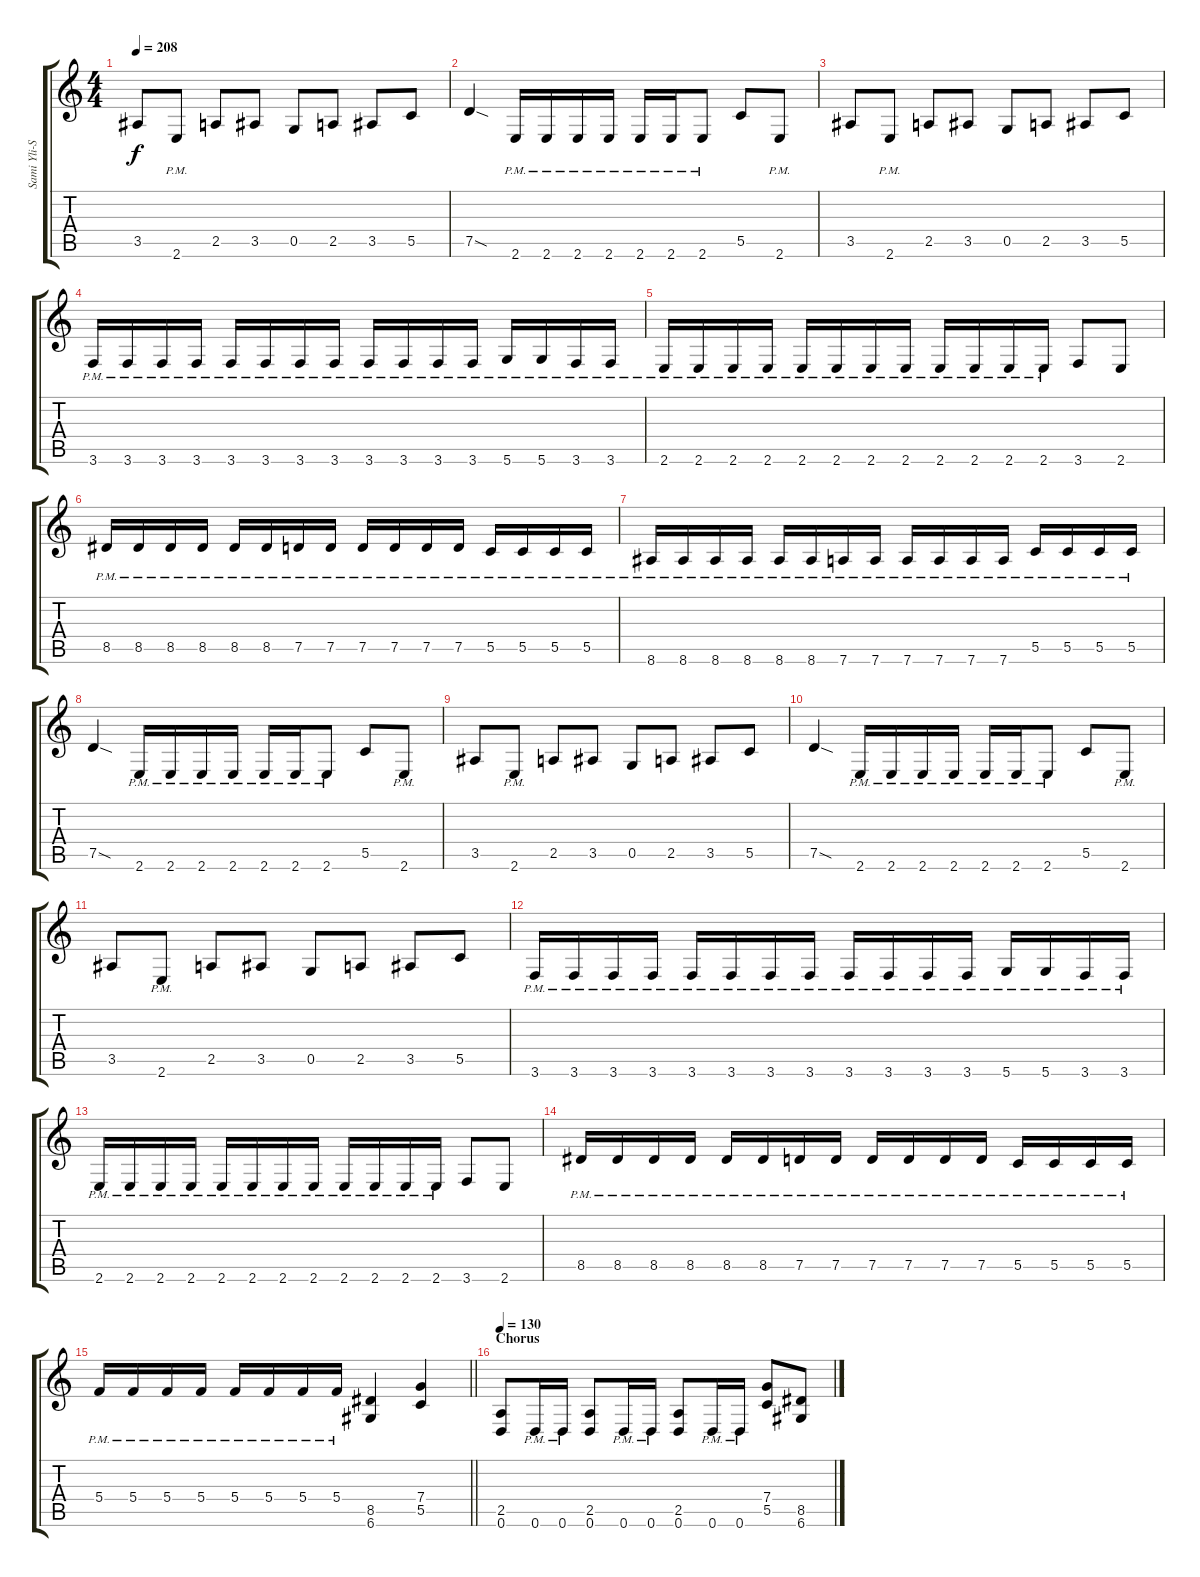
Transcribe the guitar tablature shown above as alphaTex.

\track ("Sami Yli-Sirniö" "Sami Yli-S") {instrument distortionguitar}
\staff {score tabs}
\tuning (D4 A3 F3 C3 G2 D2) {hide}
\ts (4 4)
\tempo 208
\clef g2
\ks c
3.5.8{dy f} 2.6{pm}.8 2.5.8 3.5.8 0.5.8 2.5.8 3.5.8 5.5.8 |
7.5{sod}.4 2.6{pm}.16 2.6{pm}.16 2.6{pm}.16 2.6{pm}.16 2.6{pm}.16 2.6{pm}.16 2.6{pm}.8 5.5.8 2.6{pm}.8 |
3.5.8 2.6{pm}.8 2.5.8 3.5.8 0.5.8 2.5.8 3.5.8 5.5.8 |
3.6{pm}.16 3.6{pm}.16 3.6{pm}.16 3.6{pm}.16 3.6{pm}.16 3.6{pm}.16 3.6{pm}.16 3.6{pm}.16 3.6{pm}.16 3.6{pm}.16 3.6{pm}.16 3.6{pm}.16 5.6{pm}.16 5.6{pm}.16 3.6{pm}.16 3.6{pm}.16 |
2.6{pm}.16 2.6{pm}.16 2.6{pm}.16 2.6{pm}.16 2.6{pm}.16 2.6{pm}.16 2.6{pm}.16 2.6{pm}.16 2.6{pm}.16 2.6{pm}.16 2.6{pm}.16 2.6{pm}.16 3.6.8 2.6.8 |
8.5{pm}.16 8.5{pm}.16 8.5{pm}.16 8.5{pm}.16 8.5{pm}.16 8.5{pm}.16 7.5{pm}.16 7.5{pm}.16 7.5{pm}.16 7.5{pm}.16 7.5{pm}.16 7.5{pm}.16 5.5{pm}.16 5.5{pm}.16 5.5{pm}.16 5.5{pm}.16 |
8.6{pm}.16 8.6{pm}.16 8.6{pm}.16 8.6{pm}.16 8.6{pm}.16 8.6{pm}.16 7.6{pm}.16 7.6{pm}.16 7.6{pm}.16 7.6{pm}.16 7.6{pm}.16 7.6{pm}.16 5.5{pm}.16 5.5{pm}.16 5.5{pm}.16 5.5{pm}.16 |
7.5{sod}.4 2.6{pm}.16 2.6{pm}.16 2.6{pm}.16 2.6{pm}.16 2.6{pm}.16 2.6{pm}.16 2.6{pm}.8 5.5.8 2.6{pm}.8 |
3.5.8 2.6{pm}.8 2.5.8 3.5.8 0.5.8 2.5.8 3.5.8 5.5.8 |
7.5{sod}.4 2.6{pm}.16 2.6{pm}.16 2.6{pm}.16 2.6{pm}.16 2.6{pm}.16 2.6{pm}.16 2.6{pm}.8 5.5.8 2.6{pm}.8 |
3.5.8 2.6{pm}.8 2.5.8 3.5.8 0.5.8 2.5.8 3.5.8 5.5.8 |
3.6{pm}.16 3.6{pm}.16 3.6{pm}.16 3.6{pm}.16 3.6{pm}.16 3.6{pm}.16 3.6{pm}.16 3.6{pm}.16 3.6{pm}.16 3.6{pm}.16 3.6{pm}.16 3.6{pm}.16 5.6{pm}.16 5.6{pm}.16 3.6{pm}.16 3.6{pm}.16 |
2.6{pm}.16 2.6{pm}.16 2.6{pm}.16 2.6{pm}.16 2.6{pm}.16 2.6{pm}.16 2.6{pm}.16 2.6{pm}.16 2.6{pm}.16 2.6{pm}.16 2.6{pm}.16 2.6{pm}.16 3.6.8 2.6.8 |
8.5{pm}.16 8.5{pm}.16 8.5{pm}.16 8.5{pm}.16 8.5{pm}.16 8.5{pm}.16 7.5{pm}.16 7.5{pm}.16 7.5{pm}.16 7.5{pm}.16 7.5{pm}.16 7.5{pm}.16 5.5{pm}.16 5.5{pm}.16 5.5{pm}.16 5.5{pm}.16 |
\barLineRight lightlight
5.4{pm}.16 5.4{pm}.16 5.4{pm}.16 5.4{pm}.16 5.4{pm}.16 5.4{pm}.16 5.4{pm}.16 5.4{pm}.16 (8.5 6.6).4 (7.4 5.5).4 |
\section ("" "Chorus")
\tempo 130
(2.5 0.6).8 0.6{pm}.16 0.6{pm}.16 (2.5 0.6).8 0.6{pm}.16 0.6{pm}.16 (2.5 0.6).8 0.6{pm}.16 0.6{pm}.16 (7.4 5.5).8 (8.5 6.6).8
